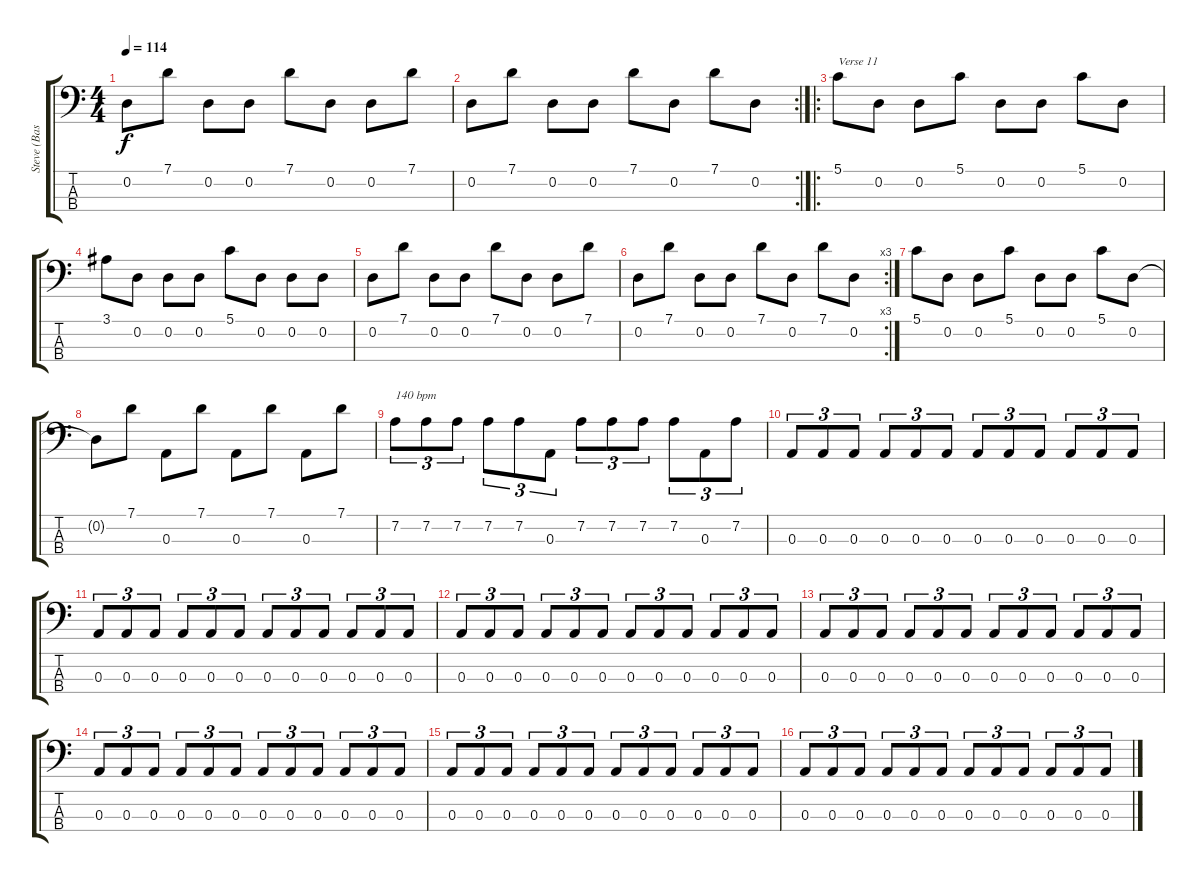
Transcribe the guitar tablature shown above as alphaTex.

\track ("Steve (Bass)" "Steve (Bas") {instrument electricbassfinger}
\staff {score tabs}
\tuning (G2 D2 A1 E1) {hide}
\ts (4 4)
\tempo 114
\clef f4
\ks c
0.2.8{dy f} 7.1.8 0.2.8 0.2.8 7.1.8 0.2.8 0.2.8 7.1.8 |
\rc 2
0.2.8 7.1.8 0.2.8 0.2.8 7.1.8 0.2.8 7.1.8 0.2.8 |
\ro
5.1.8{txt "Verse 11"} 0.2.8 0.2.8 5.1.8 0.2.8 0.2.8 5.1.8 0.2.8 |
3.1.8 0.2.8 0.2.8 0.2.8 5.1.8 0.2.8 0.2.8 0.2.8 |
0.2.8 7.1.8 0.2.8 0.2.8 7.1.8 0.2.8 0.2.8 7.1.8 |
\rc 3
0.2.8 7.1.8 0.2.8 0.2.8 7.1.8 0.2.8 7.1.8 0.2.8 |
5.1.8 0.2.8 0.2.8 5.1.8 0.2.8 0.2.8 5.1.8 0.2.8 |
0.2{t}.8 7.1.8 0.3.8 7.1.8 0.3.8 7.1.8 0.3.8 7.1.8 |
7.2.8{tu (3 2) txt "140 bpm"} 7.2.8{tu (3 2)} 7.2.8{tu (3 2)} 7.2.8{tu (3 2)} 7.2.8{tu (3 2)} 0.3.8{tu (3 2)} 7.2.8{tu (3 2)} 7.2.8{tu (3 2)} 7.2.8{tu (3 2)} 7.2.8{tu (3 2)} 0.3.8{tu (3 2)} 7.2.8{tu (3 2)} |
0.3.8{tu (3 2)} 0.3.8{tu (3 2)} 0.3.8{tu (3 2)} 0.3.8{tu (3 2)} 0.3.8{tu (3 2)} 0.3.8{tu (3 2)} 0.3.8{tu (3 2)} 0.3.8{tu (3 2)} 0.3.8{tu (3 2)} 0.3.8{tu (3 2)} 0.3.8{tu (3 2)} 0.3.8{tu (3 2)} |
0.3.8{tu (3 2)} 0.3.8{tu (3 2)} 0.3.8{tu (3 2)} 0.3.8{tu (3 2)} 0.3.8{tu (3 2)} 0.3.8{tu (3 2)} 0.3.8{tu (3 2)} 0.3.8{tu (3 2)} 0.3.8{tu (3 2)} 0.3.8{tu (3 2)} 0.3.8{tu (3 2)} 0.3.8{tu (3 2)} |
0.3.8{tu (3 2)} 0.3.8{tu (3 2)} 0.3.8{tu (3 2)} 0.3.8{tu (3 2)} 0.3.8{tu (3 2)} 0.3.8{tu (3 2)} 0.3.8{tu (3 2)} 0.3.8{tu (3 2)} 0.3.8{tu (3 2)} 0.3.8{tu (3 2)} 0.3.8{tu (3 2)} 0.3.8{tu (3 2)} |
0.3.8{tu (3 2)} 0.3.8{tu (3 2)} 0.3.8{tu (3 2)} 0.3.8{tu (3 2)} 0.3.8{tu (3 2)} 0.3.8{tu (3 2)} 0.3.8{tu (3 2)} 0.3.8{tu (3 2)} 0.3.8{tu (3 2)} 0.3.8{tu (3 2)} 0.3.8{tu (3 2)} 0.3.8{tu (3 2)} |
0.3.8{tu (3 2)} 0.3.8{tu (3 2)} 0.3.8{tu (3 2)} 0.3.8{tu (3 2)} 0.3.8{tu (3 2)} 0.3.8{tu (3 2)} 0.3.8{tu (3 2)} 0.3.8{tu (3 2)} 0.3.8{tu (3 2)} 0.3.8{tu (3 2)} 0.3.8{tu (3 2)} 0.3.8{tu (3 2)} |
0.3.8{tu (3 2)} 0.3.8{tu (3 2)} 0.3.8{tu (3 2)} 0.3.8{tu (3 2)} 0.3.8{tu (3 2)} 0.3.8{tu (3 2)} 0.3.8{tu (3 2)} 0.3.8{tu (3 2)} 0.3.8{tu (3 2)} 0.3.8{tu (3 2)} 0.3.8{tu (3 2)} 0.3.8{tu (3 2)} |
0.3.8{tu (3 2)} 0.3.8{tu (3 2)} 0.3.8{tu (3 2)} 0.3.8{tu (3 2)} 0.3.8{tu (3 2)} 0.3.8{tu (3 2)} 0.3.8{tu (3 2)} 0.3.8{tu (3 2)} 0.3.8{tu (3 2)} 0.3.8{tu (3 2)} 0.3.8{tu (3 2)} 0.3.8{tu (3 2)}
